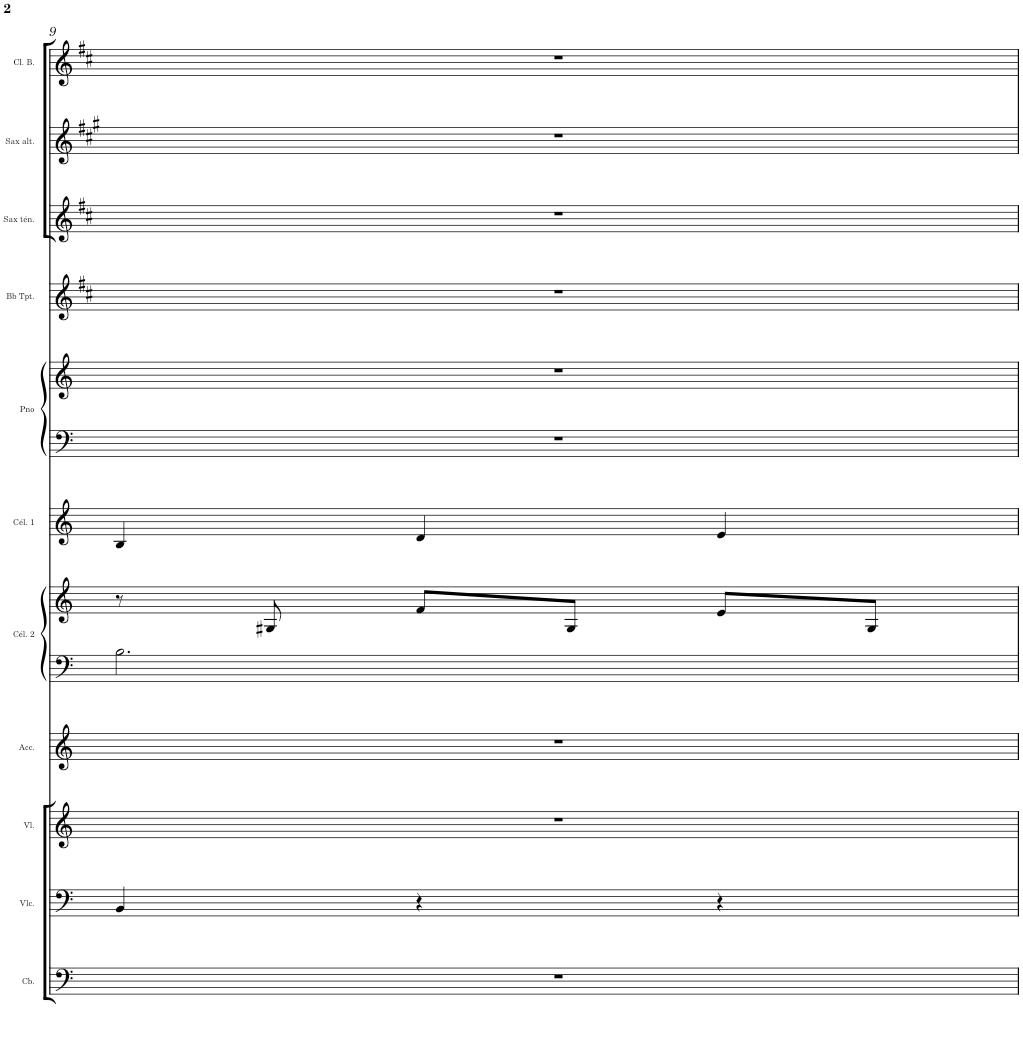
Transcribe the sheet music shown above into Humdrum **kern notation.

**kern	**kern	**kern	**kern	**kern	**kern	**kern	**kern	**kern	**kern	**kern	**kern	**kern
*part11	*part10	*part9	*part8	*part7	*part7	*part6	*part5	*part5	*part4	*part3	*part2	*part1
*staff13	*staff12	*staff11	*staff10	*staff9	*staff8	*staff7	*staff6	*staff5	*staff4	*staff3	*staff2	*staff1
*I"Contrebasse	*I"Violoncelle	*I"Violon	*I"Accordéon	*I"Célesta 2	*	*I"Célesta 1	*I"Piano	*	*I"Trumpet in Bb	*I"Saxo Ténor	*I"Saxo Alto	*I"Clarinette Basse en Sib
*I'Cb.	*I'Vlc.	*I'Vl.	*I'Acc.	*I'Cél. 2	*	*I'Cél. 1	*I'Pno	*	*	*I'Sax tén.	*I'Sax alt.	*I'Cl. B.
!!LO:PB:g=z
*clefF4	*clefF4	*clefG2	*clefG2	*clefF4	*clefG2	*clefG2	*clefF4	*clefG2	*clefG2	*clefG2	*clefG2	*clefG2
*Trd7c12	*	*	*	*Trd-7c-12	*Trd-7c-12	*Trd-7c-12	*	*	*Trd1c2	*Trd8c14	*Trd5c9	*Trd8c14
*k[]	*k[]	*k[]	*k[]	*k[]	*k[]	*k[]	*k[]	*k[]	*k[f#c#]	*k[f#c#]	*k[f#c#g#]	*k[f#c#]
*	*	*	*	*	*	*	*	*	*b:	*b:	*f#:	*b:
*M3/4	*M3/4	*M3/4	*M3/4	*M3/4	*M3/4	*M3/4	*M3/4	*M3/4	*M3/4	*M3/4	*M3/4	*M3/4
=9	=9	=9	=9	=9	=9	=9	=9	=9	=9	=9	=9	=9
2.r	4BB/	2.r	2.r	2.B\	8r	4B/	2.r	2.r	2.r	2.r	2.r	2.r
.	.	.	.	.	8G#X/	.	.	.	.	.	.	.
.	4r	.	.	.	8f/L	4d/	.	.	.	.	.	.
.	.	.	.	.	8G#/J	.	.	.	.	.	.	.
.	4r	.	.	.	8e/L	4e/	.	.	.	.	.	.
.	.	.	.	.	8G#/J	.	.	.	.	.	.	.
=	=	=	=	=	=	=	=	=	=	=	=	=
*-	*-	*-	*-	*-	*-	*-	*-	*-	*-	*-	*-	*-
